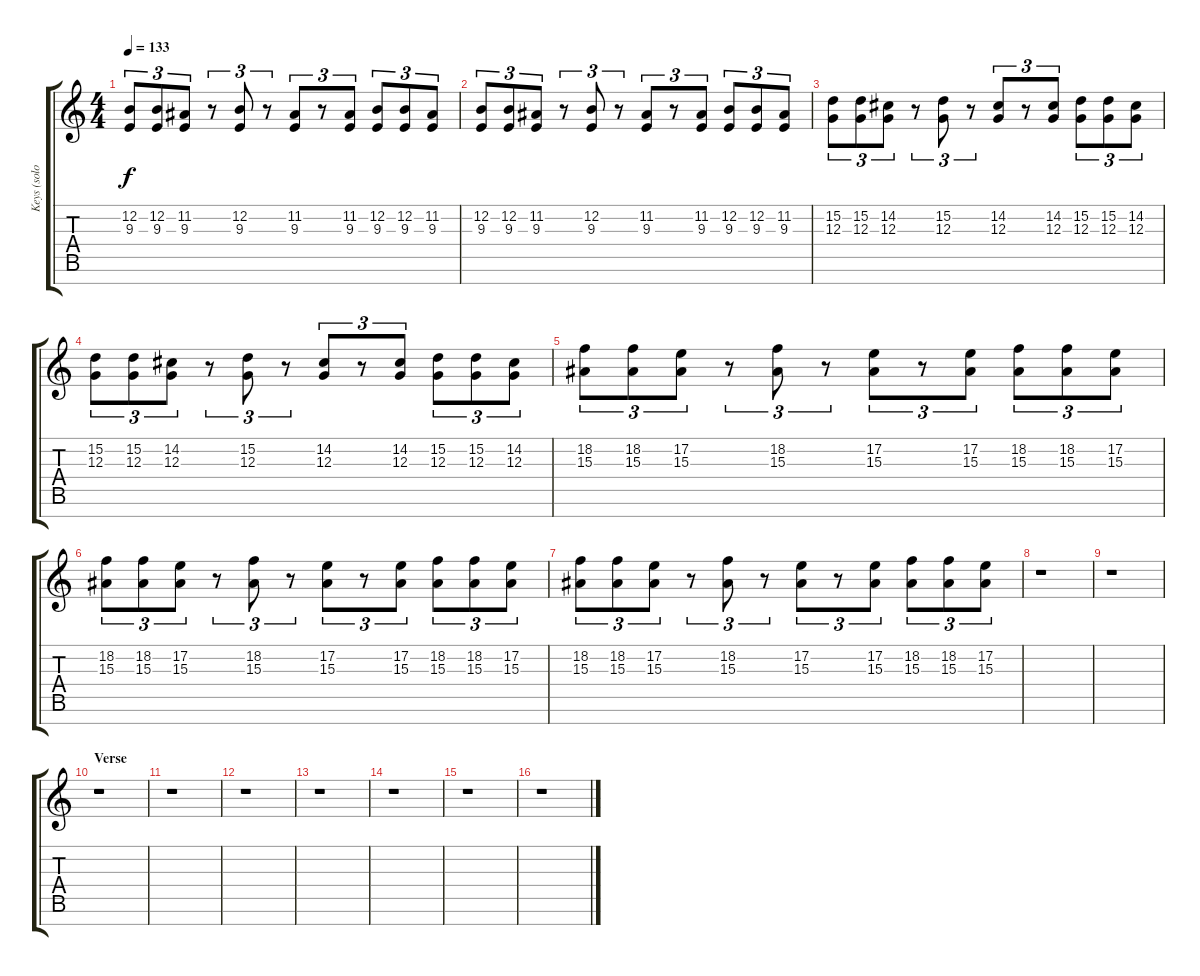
\track ("Keys (solo)" "Keys (solo") {instrument lead1square}
\staff {score tabs}
\tuning (E4 B3 G3 D3 A2 E2 B1) {hide}
\ts (4 4)
\tempo 133
\clef g2
\ks c
(12.2 9.3).8{tu (3 2) dy f} (12.2 9.3).8{tu (3 2)} (11.2 9.3).8{tu (3 2)} r.8{tu (3 2)} (12.2 9.3).8{tu (3 2)} r.8{tu (3 2)} (11.2 9.3).8{tu (3 2)} r.8{tu (3 2)} (11.2 9.3).8{tu (3 2)} (12.2 9.3).8{tu (3 2)} (12.2 9.3).8{tu (3 2)} (11.2 9.3).8{tu (3 2)} |
(12.2 9.3).8{tu (3 2)} (12.2 9.3).8{tu (3 2)} (11.2 9.3).8{tu (3 2)} r.8{tu (3 2)} (12.2 9.3).8{tu (3 2)} r.8{tu (3 2)} (11.2 9.3).8{tu (3 2)} r.8{tu (3 2)} (11.2 9.3).8{tu (3 2)} (12.2 9.3).8{tu (3 2)} (12.2 9.3).8{tu (3 2)} (11.2 9.3).8{tu (3 2)} |
(15.2 12.3).8{tu (3 2)} (15.2 12.3).8{tu (3 2)} (14.2 12.3).8{tu (3 2)} r.8{tu (3 2)} (15.2 12.3).8{tu (3 2)} r.8{tu (3 2)} (14.2 12.3).8{tu (3 2)} r.8{tu (3 2)} (14.2 12.3).8{tu (3 2)} (15.2 12.3).8{tu (3 2)} (15.2 12.3).8{tu (3 2)} (14.2 12.3).8{tu (3 2)} |
(15.2 12.3).8{tu (3 2)} (15.2 12.3).8{tu (3 2)} (14.2 12.3).8{tu (3 2)} r.8{tu (3 2)} (15.2 12.3).8{tu (3 2)} r.8{tu (3 2)} (14.2 12.3).8{tu (3 2)} r.8{tu (3 2)} (14.2 12.3).8{tu (3 2)} (15.2 12.3).8{tu (3 2)} (15.2 12.3).8{tu (3 2)} (14.2 12.3).8{tu (3 2)} |
(18.2 15.3).8{tu (3 2)} (18.2 15.3).8{tu (3 2)} (17.2 15.3).8{tu (3 2)} r.8{tu (3 2)} (18.2 15.3).8{tu (3 2)} r.8{tu (3 2)} (17.2 15.3).8{tu (3 2)} r.8{tu (3 2)} (17.2 15.3).8{tu (3 2)} (18.2 15.3).8{tu (3 2)} (18.2 15.3).8{tu (3 2)} (17.2 15.3).8{tu (3 2)} |
(18.2 15.3).8{tu (3 2)} (18.2 15.3).8{tu (3 2)} (17.2 15.3).8{tu (3 2)} r.8{tu (3 2)} (18.2 15.3).8{tu (3 2)} r.8{tu (3 2)} (17.2 15.3).8{tu (3 2)} r.8{tu (3 2)} (17.2 15.3).8{tu (3 2)} (18.2 15.3).8{tu (3 2)} (18.2 15.3).8{tu (3 2)} (17.2 15.3).8{tu (3 2)} |
(18.2 15.3).8{tu (3 2)} (18.2 15.3).8{tu (3 2)} (17.2 15.3).8{tu (3 2)} r.8{tu (3 2)} (18.2 15.3).8{tu (3 2)} r.8{tu (3 2)} (17.2 15.3).8{tu (3 2)} r.8{tu (3 2)} (17.2 15.3).8{tu (3 2)} (18.2 15.3).8{tu (3 2)} (18.2 15.3).8{tu (3 2)} (17.2 15.3).8{tu (3 2)} |
r.1 |
r.1 |
\section ("" "Verse")
r.1 |
r.1 |
r.1 |
r.1 |
r.1 |
r.1 |
r.1
